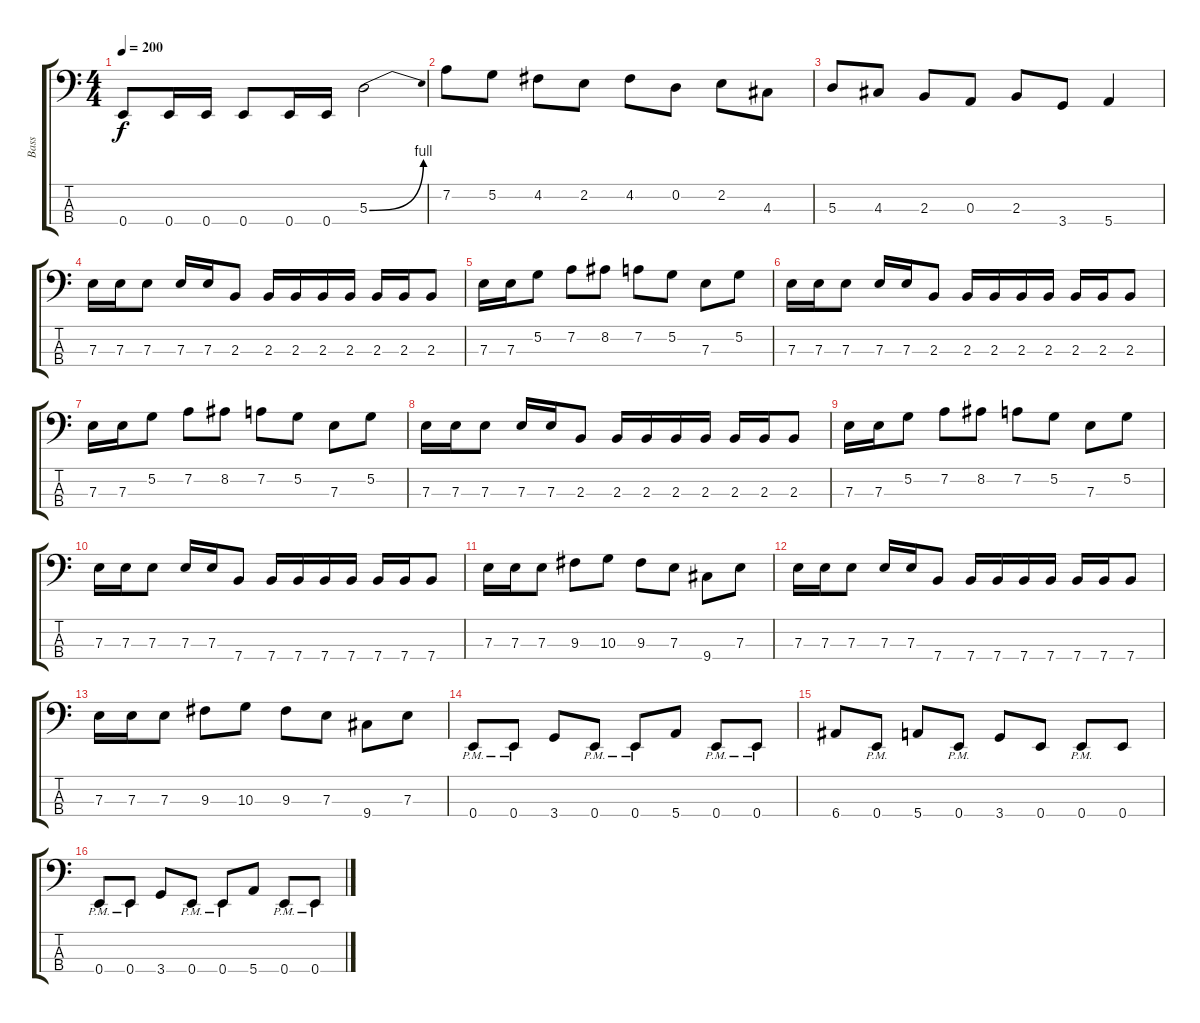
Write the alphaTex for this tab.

\track ("Bass" "Bass") {instrument electricbassfinger}
\staff {score tabs}
\tuning (G2 D2 A1 E1) {hide}
\ts (4 4)
\tempo 200
\clef f4
\ks c
0.4.8{dy f} 0.4.16 0.4.16 0.4.8 0.4.16 0.4.16 5.3{be (bend 0 0 60 4)}.2 |
7.2.8 5.2.8 4.2.8 2.2.8 4.2.8 0.2.8 2.2.8 4.3.8 |
5.3.8 4.3.8 2.3.8 0.3.8 2.3.8 3.4.8 5.4.4 |
7.3.16 7.3.16 7.3.8 7.3.16 7.3.16 2.3.8 2.3.16 2.3.16 2.3.16 2.3.16 2.3.16 2.3.16 2.3.8 |
7.3.16 7.3.16 5.2.8 7.2.8 8.2.8 7.2.8 5.2.8 7.3.8 5.2.8 |
7.3.16 7.3.16 7.3.8 7.3.16 7.3.16 2.3.8 2.3.16 2.3.16 2.3.16 2.3.16 2.3.16 2.3.16 2.3.8 |
7.3.16 7.3.16 5.2.8 7.2.8 8.2.8 7.2.8 5.2.8 7.3.8 5.2.8 |
7.3.16 7.3.16 7.3.8 7.3.16 7.3.16 2.3.8 2.3.16 2.3.16 2.3.16 2.3.16 2.3.16 2.3.16 2.3.8 |
7.3.16 7.3.16 5.2.8 7.2.8 8.2.8 7.2.8 5.2.8 7.3.8 5.2.8 |
7.3.16 7.3.16 7.3.8 7.3.16 7.3.16 7.4.8 7.4.16 7.4.16 7.4.16 7.4.16 7.4.16 7.4.16 7.4.8 |
7.3.16 7.3.16 7.3.8 9.3.8 10.3.8 9.3.8 7.3.8 9.4.8 7.3.8 |
7.3.16 7.3.16 7.3.8 7.3.16 7.3.16 7.4.8 7.4.16 7.4.16 7.4.16 7.4.16 7.4.16 7.4.16 7.4.8 |
7.3.16 7.3.16 7.3.8 9.3.8 10.3.8 9.3.8 7.3.8 9.4.8 7.3.8 |
0.4{pm}.8 0.4{pm}.8 3.4.8 0.4{pm}.8 0.4{pm}.8 5.4.8 0.4{pm}.8 0.4{pm}.8 |
6.4.8 0.4{pm}.8 5.4.8 0.4{pm}.8 3.4.8 0.4.8 0.4{pm}.8 0.4.8 |
0.4{pm}.8 0.4{pm}.8 3.4.8 0.4{pm}.8 0.4{pm}.8 5.4.8 0.4{pm}.8 0.4{pm}.8
